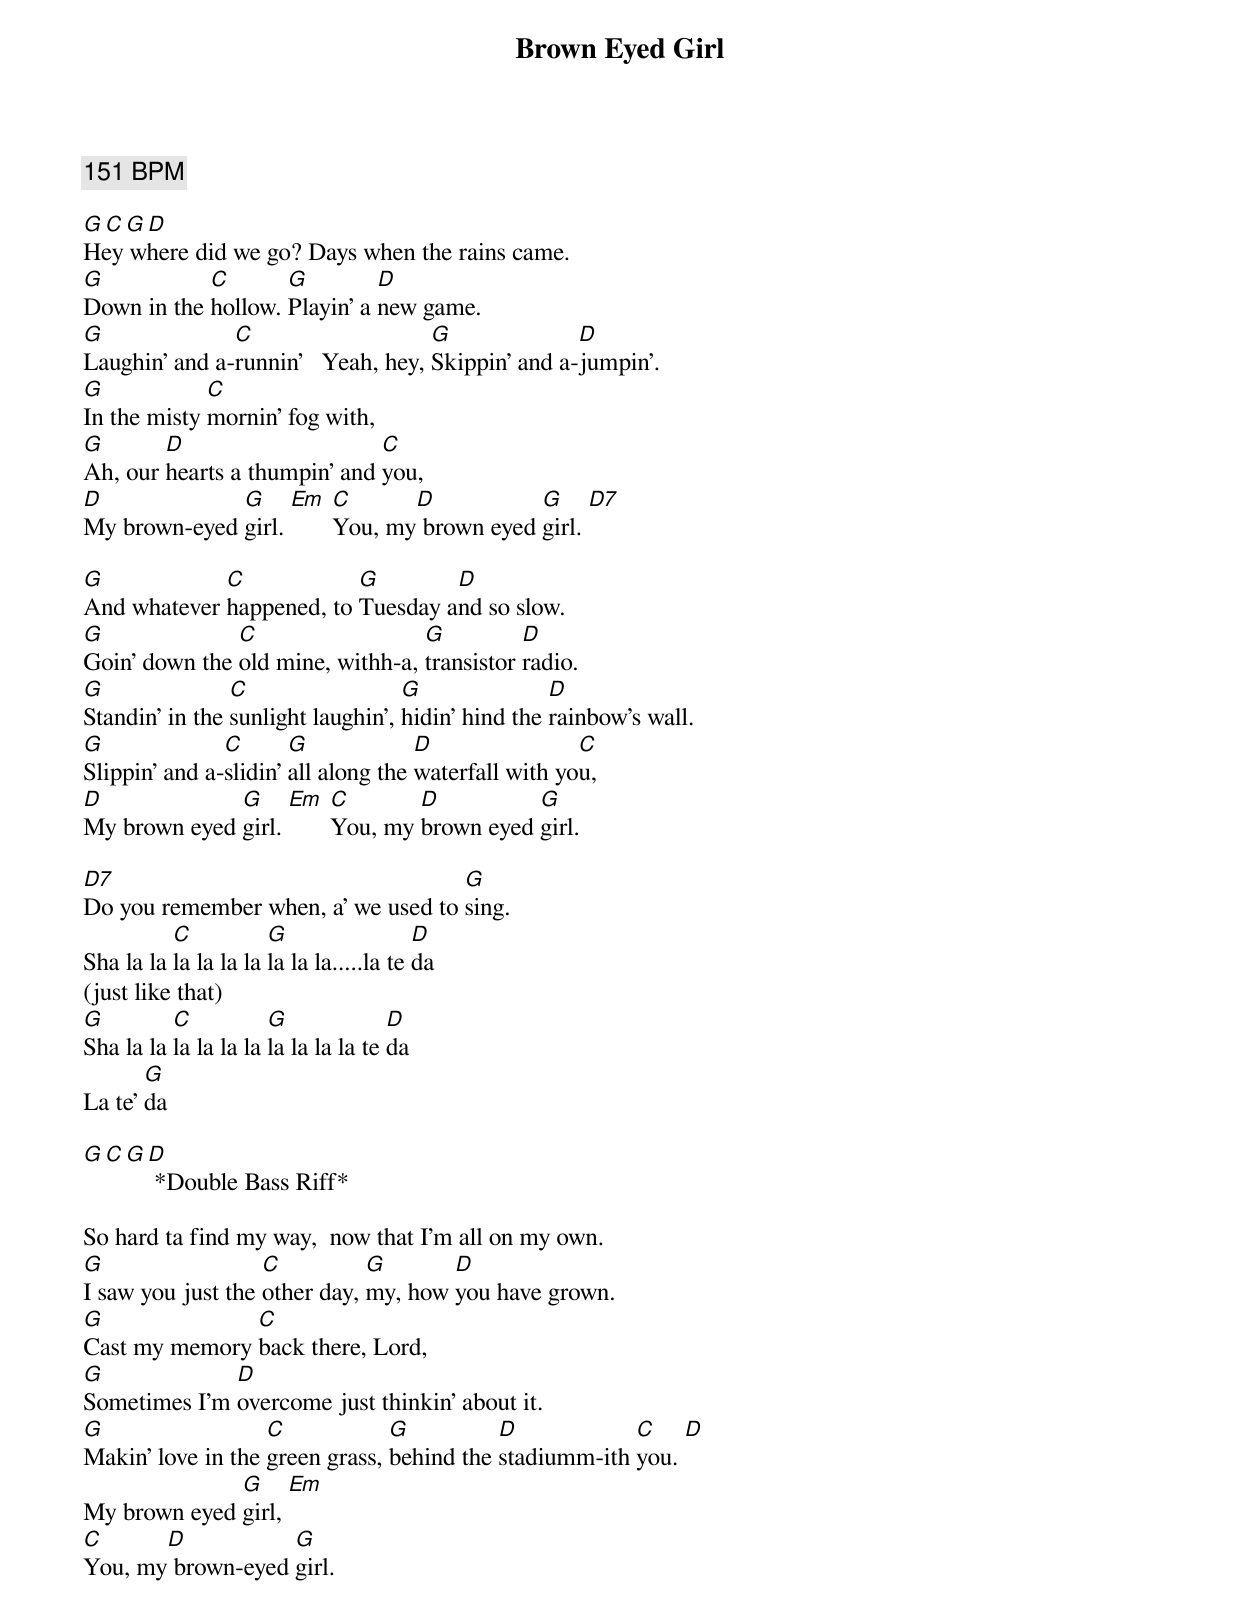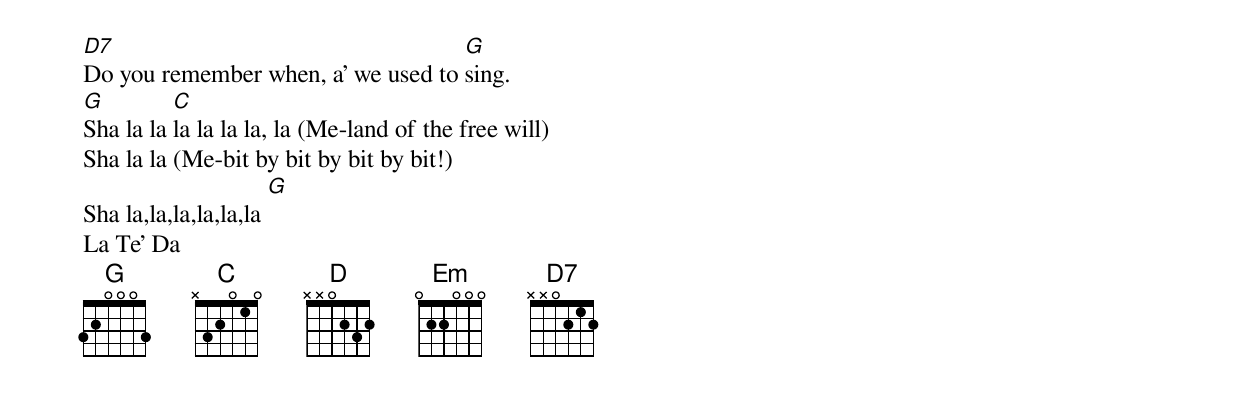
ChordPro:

{title:Brown Eyed Girl}
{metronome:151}
{c:151 BPM}
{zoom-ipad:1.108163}

[G][C][G][D]
Hey where did we go? Days when the rains came.
[G]Down in the [C]hollow. [G]Playin' a [D]new game.
[G]Laughin' and a-[C]runnin'   Yeah, hey, [G]Skippin' and a-[D]jumpin'.
[G]In the misty [C]mornin' fog with,
[G]Ah, our [D]hearts a thumpin' and [C]you,
[D]My brown-eyed [G]girl. [Em] [C]You, my[D] brown eyed [G]girl. [D7]

[G]And whatever [C]happened, to [G]Tuesday a[D]nd so slow.
[G]Goin' down the [C]old mine, withh-a, [G]transistor [D]radio.
[G]Standin' in the [C]sunlight laughin', [G]hidin' hind the [D]rainbow's wall.
[G]Slippin' and a-[C]slidin' [G]all along the [D]waterfall with yo[C]u,
[D]My brown eyed [G]girl. [Em] [C]You, my [D]brown eyed [G]girl.

[D7]Do you remember when, a' we used to [G]sing.
Sha la la [C]la la la la [G]la la la.....la te [D]da
(just like that)
[G]Sha la la [C]la la la la [G]la la la la te [D]da
La te' [G]da

[G][C][G][D] *Double Bass Riff*

So hard ta find my way,  now that I'm all on my own.
[G]I saw you just the [C]other day, [G]my, how [D]you have grown.
[G]Cast my memory [C]back there, Lord,
[G]Sometimes I'm [D]overcome just thinkin' about it.
[G]Makin' love in the [C]green grass, [G]behind the [D]stadiumm-ith [C]you. [D]
My brown eyed [G]girl, [Em]
[C]You, my[D] brown-eyed [G]girl.

[D7]Do you remember when, a' we used to [G]sing.
[G]Sha la la [C]la la la la, la (Me-land of the free will)
Sha la la (Me-bit by bit by bit by bit!)
Sha la,la,la,la,la,la [G]
La Te' Da
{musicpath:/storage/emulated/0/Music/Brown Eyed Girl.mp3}
